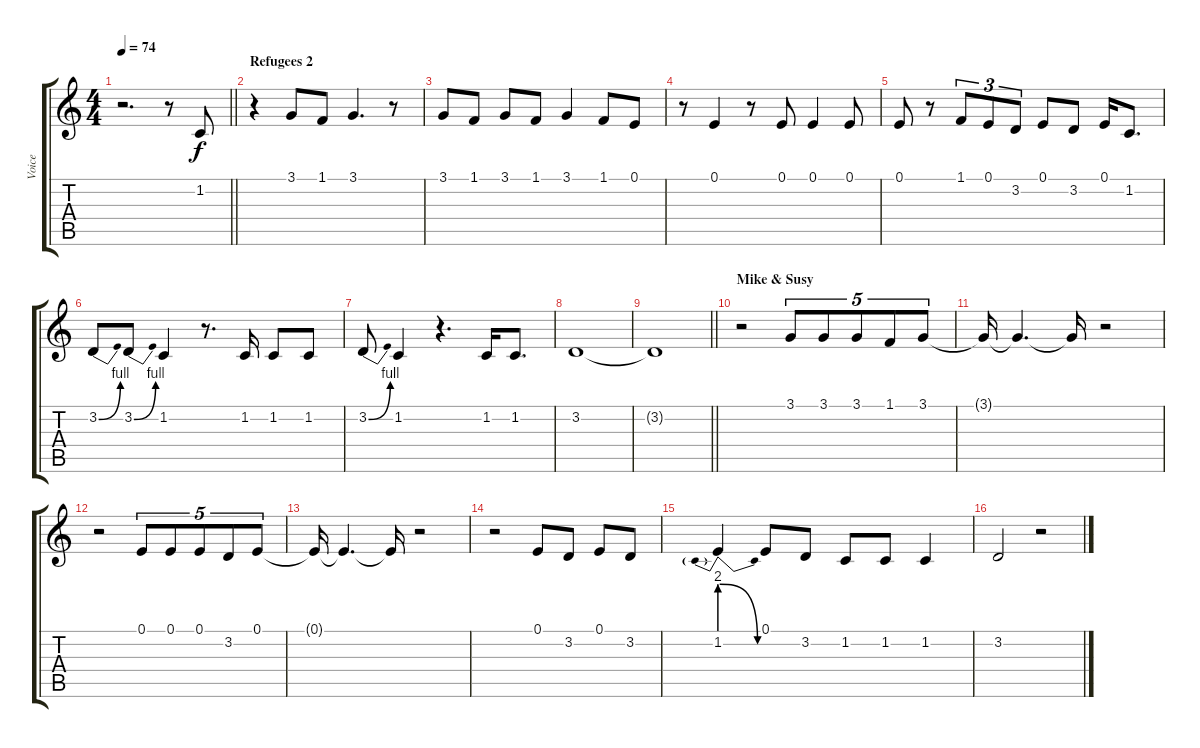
\track ("Voice" "Voice") {instrument lead6voice}
\staff {score tabs}
\tuning (E4 B3 G3 D3 A2 E2) {hide}
\ts (4 4)
\tempo 74
\clef g2
\barLineRight lightlight
\ks c
r.2{d dy f} r.8 1.2.8{volume 14} |
\section ("" "Refugees 2")
r.4 3.1.8 1.1.8 3.1.4{d} r.8 |
3.1.8 1.1.8 3.1.8 1.1.8 3.1.4 1.1.8 0.1.8 |
r.8 0.1.4 r.8 0.1.8 0.1.4 0.1.8 |
0.1.8 r.8 1.1.8{tu (3 2)} 0.1.8{tu (3 2)} 3.2.8{tu (3 2)} 0.1.8 3.2.8 0.1.16 1.2.8{d} |
3.2{be (bend 0 0 60 4)}.8 3.2{be (bend 0 0 60 4)}.8 1.2.4 r.8{d} 1.2.16 1.2.8 1.2.8 |
3.2{be (bend 0 0 60 4)}.8 1.2.4 r.4{d} 1.2.16 1.2.8{d} |
3.2.1 |
\barLineRight lightlight
3.2{t}.1 |
\section ("" "Mike & Susy")
r.2{volume 16} 3.1.8{tu (5 4)} 3.1.8{tu (5 4)} 3.1.8{tu (5 4)} 1.1.8{tu (5 4)} 3.1.8{tu (5 4)} |
3.1{t}.16 3.1{t}.4{d} 3.1{t}.16 r.2 |
r.2 0.1.8{tu (5 4)} 0.1.8{tu (5 4)} 0.1.8{tu (5 4)} 3.2.8{tu (5 4)} 0.1.8{tu (5 4)} |
0.1{t}.16 0.1{t}.4{d} 0.1{t}.16 r.2 |
r.2 0.1.8 3.2.8 0.1.8 3.2.8 |
1.2{be (prebendrelease 0 8 60 0)}.4 0.1.8 3.2.8 1.2.8 1.2.8 1.2.4 |
3.2.2 r.2
